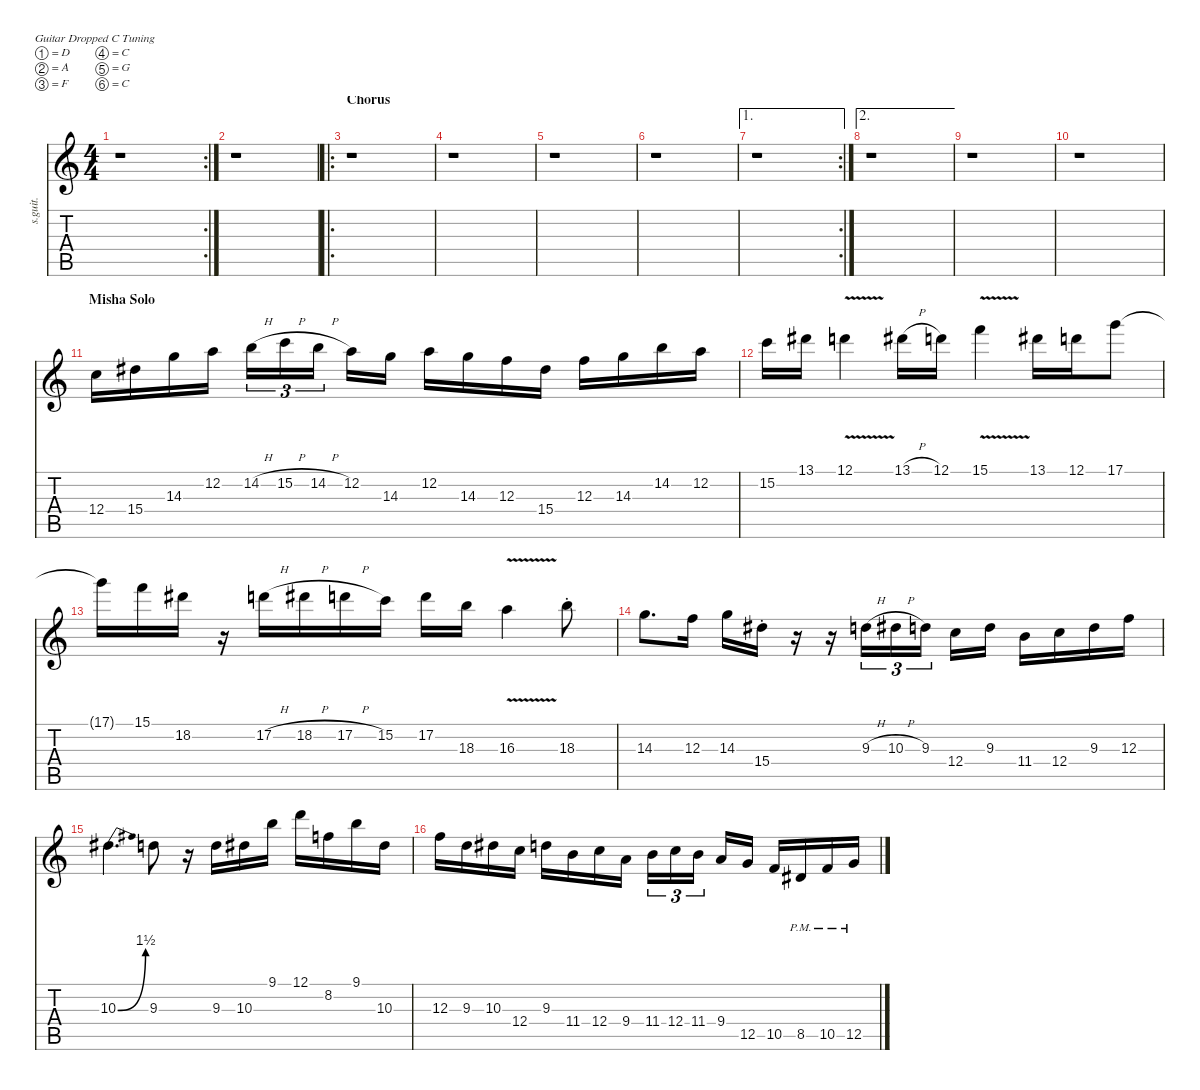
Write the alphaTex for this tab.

\defaultSystemsLayout 4
\hideDynamics
\bracketExtendMode nobrackets
\track ("Solo by Misha Mansoor" "s.guit.") {instrument overdrivenguitar}
\staff {score tabs}
\tuning (D4 A3 F3 C3 G2 C2)
\rc 2
\ts (4 4)
\tempo (116 hide)
\clef g2
\ks c
r.1{dy f} |
r.1 |
\ro
\section ("" "Chorus")
r.1 |
r.1 |
r.1 |
r.1 |
\ae 1
\rc 2
r.1 |
\ae 2
r.1 |
r.1 |
r.1 |
\section ("" "Misha Solo")
12.4.16{lyrics (0 "") lyrics (1 "") lyrics (2 "") lyrics (3 "") lyrics (4 "")} 15.4{acc #}.16{lyrics (0 "") lyrics (1 "") lyrics (2 "") lyrics (3 "") lyrics (4 "")} 14.3.16{lyrics (0 "") lyrics (1 "") lyrics (2 "") lyrics (3 "") lyrics (4 "")} 12.2.16{lyrics (0 "") lyrics (1 "") lyrics (2 "") lyrics (3 "") lyrics (4 "")} 14.2{h}.16{tu (3 2) lyrics (0 "") lyrics (1 "") lyrics (2 "") lyrics (3 "") lyrics (4 "")} 15.2{h}.16{tu (3 2) lyrics (0 "") lyrics (1 "") lyrics (2 "") lyrics (3 "") lyrics (4 "")} 14.2{h}.16{tu (3 2) lyrics (0 "") lyrics (1 "") lyrics (2 "") lyrics (3 "") lyrics (4 "")} 12.2.16{lyrics (0 "") lyrics (1 "") lyrics (2 "") lyrics (3 "") lyrics (4 "")} 14.3.16{lyrics (0 "") lyrics (1 "") lyrics (2 "") lyrics (3 "") lyrics (4 "")} 12.2.16{lyrics (0 "") lyrics (1 "") lyrics (2 "") lyrics (3 "") lyrics (4 "")} 14.3.16{lyrics (0 "") lyrics (1 "") lyrics (2 "") lyrics (3 "") lyrics (4 "")} 12.3.16{lyrics (0 "") lyrics (1 "") lyrics (2 "") lyrics (3 "") lyrics (4 "")} 15.4{acc #}.16{lyrics (0 "") lyrics (1 "") lyrics (2 "") lyrics (3 "") lyrics (4 "")} 12.3.16{lyrics (0 "") lyrics (1 "") lyrics (2 "") lyrics (3 "") lyrics (4 "")} 14.3.16{lyrics (0 "") lyrics (1 "") lyrics (2 "") lyrics (3 "") lyrics (4 "")} 14.2.16{lyrics (0 "") lyrics (1 "") lyrics (2 "") lyrics (3 "") lyrics (4 "")} 12.2.16{lyrics (0 "") lyrics (1 "") lyrics (2 "") lyrics (3 "") lyrics (4 "")} |
15.2.16{lyrics (0 "") lyrics (1 "") lyrics (2 "") lyrics (3 "") lyrics (4 "")} 13.1{acc #}.16{lyrics (0 "") lyrics (1 "") lyrics (2 "") lyrics (3 "") lyrics (4 "")} 12.1{v}.4{lyrics (0 "") lyrics (1 "") lyrics (2 "") lyrics (3 "") lyrics (4 "")} 13.1{h acc #}.16{lyrics (0 "") lyrics (1 "") lyrics (2 "") lyrics (3 "") lyrics (4 "")} 12.1.16{lyrics (0 "") lyrics (1 "") lyrics (2 "") lyrics (3 "") lyrics (4 "")} 15.1{v}.4{lyrics (0 "") lyrics (1 "") lyrics (2 "") lyrics (3 "") lyrics (4 "")} 13.1{acc #}.16{lyrics (0 "") lyrics (1 "") lyrics (2 "") lyrics (3 "") lyrics (4 "")} 12.1.16{lyrics (0 "") lyrics (1 "") lyrics (2 "") lyrics (3 "") lyrics (4 "")} 17.1.8{lyrics (0 "") lyrics (1 "") lyrics (2 "") lyrics (3 "") lyrics (4 "")} |
17.1{t}.16{lyrics (0 "") lyrics (1 "") lyrics (2 "") lyrics (3 "") lyrics (4 "")} 15.1.16{lyrics (0 "") lyrics (1 "") lyrics (2 "") lyrics (3 "") lyrics (4 "")} 18.2{acc #}.16{lyrics (0 "") lyrics (1 "") lyrics (2 "") lyrics (3 "") lyrics (4 "")} r.16 17.2{h}.16{lyrics (0 "") lyrics (1 "") lyrics (2 "") lyrics (3 "") lyrics (4 "")} 18.2{h acc #}.16{lyrics (0 "") lyrics (1 "") lyrics (2 "") lyrics (3 "") lyrics (4 "")} 17.2{h}.16{lyrics (0 "") lyrics (1 "") lyrics (2 "") lyrics (3 "") lyrics (4 "")} 15.2.16{lyrics (0 "") lyrics (1 "") lyrics (2 "") lyrics (3 "") lyrics (4 "")} 17.2.16{lyrics (0 "") lyrics (1 "") lyrics (2 "") lyrics (3 "") lyrics (4 "")} 18.3.16{lyrics (0 "") lyrics (1 "") lyrics (2 "") lyrics (3 "") lyrics (4 "")} 16.3{v}.4{lyrics (0 "") lyrics (1 "") lyrics (2 "") lyrics (3 "") lyrics (4 "")} 18.3{st}.8{lyrics (0 "") lyrics (1 "") lyrics (2 "") lyrics (3 "") lyrics (4 "")} |
14.3.8{d lyrics (0 "") lyrics (1 "") lyrics (2 "") lyrics (3 "") lyrics (4 "")} 12.3.16{lyrics (0 "") lyrics (1 "") lyrics (2 "") lyrics (3 "") lyrics (4 "")} 14.3.16{lyrics (0 "") lyrics (1 "") lyrics (2 "") lyrics (3 "") lyrics (4 "")} 15.4{st acc #}.16{lyrics (0 "") lyrics (1 "") lyrics (2 "") lyrics (3 "") lyrics (4 "")} r.16 r.16 9.3{h}.16{tu (3 2) lyrics (0 "") lyrics (1 "") lyrics (2 "") lyrics (3 "") lyrics (4 "")} 10.3{h acc #}.16{tu (3 2) lyrics (0 "") lyrics (1 "") lyrics (2 "") lyrics (3 "") lyrics (4 "")} 9.3.16{tu (3 2) lyrics (0 "") lyrics (1 "") lyrics (2 "") lyrics (3 "") lyrics (4 "")} 12.4.16{lyrics (0 "") lyrics (1 "") lyrics (2 "") lyrics (3 "") lyrics (4 "")} 9.3.16{lyrics (0 "") lyrics (1 "") lyrics (2 "") lyrics (3 "") lyrics (4 "")} 11.4.16{lyrics (0 "") lyrics (1 "") lyrics (2 "") lyrics (3 "") lyrics (4 "")} 12.4.16{lyrics (0 "") lyrics (1 "") lyrics (2 "") lyrics (3 "") lyrics (4 "")} 9.3.16{lyrics (0 "") lyrics (1 "") lyrics (2 "") lyrics (3 "") lyrics (4 "")} 12.3.16{lyrics (0 "") lyrics (1 "") lyrics (2 "") lyrics (3 "") lyrics (4 "")} |
10.3{be (bend 0 0 15 6) acc #}.4{d lyrics (0 "") lyrics (1 "") lyrics (2 "") lyrics (3 "") lyrics (4 "")} 9.3.8{lyrics (0 "") lyrics (1 "") lyrics (2 "") lyrics (3 "") lyrics (4 "")} r.16 9.3.16{lyrics (0 "") lyrics (1 "") lyrics (2 "") lyrics (3 "") lyrics (4 "")} 10.3{acc #}.16{lyrics (0 "") lyrics (1 "") lyrics (2 "") lyrics (3 "") lyrics (4 "")} 9.1.16{lyrics (0 "") lyrics (1 "") lyrics (2 "") lyrics (3 "") lyrics (4 "")} 12.1.16{lyrics (0 "") lyrics (1 "") lyrics (2 "") lyrics (3 "") lyrics (4 "")} 8.2.16{lyrics (0 "") lyrics (1 "") lyrics (2 "") lyrics (3 "") lyrics (4 "")} 9.1.16{lyrics (0 "") lyrics (1 "") lyrics (2 "") lyrics (3 "") lyrics (4 "")} 10.3{acc #}.16{lyrics (0 "") lyrics (1 "") lyrics (2 "") lyrics (3 "") lyrics (4 "")} |
12.3.16{lyrics (0 "") lyrics (1 "") lyrics (2 "") lyrics (3 "") lyrics (4 "")} 9.3.16{lyrics (0 "") lyrics (1 "") lyrics (2 "") lyrics (3 "") lyrics (4 "")} 10.3{acc #}.16{lyrics (0 "") lyrics (1 "") lyrics (2 "") lyrics (3 "") lyrics (4 "")} 12.4.16{lyrics (0 "") lyrics (1 "") lyrics (2 "") lyrics (3 "") lyrics (4 "")} 9.3.16{lyrics (0 "") lyrics (1 "") lyrics (2 "") lyrics (3 "") lyrics (4 "")} 11.4.16{lyrics (0 "") lyrics (1 "") lyrics (2 "") lyrics (3 "") lyrics (4 "")} 12.4.16{lyrics (0 "") lyrics (1 "") lyrics (2 "") lyrics (3 "") lyrics (4 "")} 9.4.16{lyrics (0 "") lyrics (1 "") lyrics (2 "") lyrics (3 "") lyrics (4 "")} 11.4.16{tu (3 2) lyrics (0 "") lyrics (1 "") lyrics (2 "") lyrics (3 "") lyrics (4 "")} 12.4.16{tu (3 2) lyrics (0 "") lyrics (1 "") lyrics (2 "") lyrics (3 "") lyrics (4 "")} 11.4.16{tu (3 2) lyrics (0 "") lyrics (1 "") lyrics (2 "") lyrics (3 "") lyrics (4 "")} 9.4.16{lyrics (0 "") lyrics (1 "") lyrics (2 "") lyrics (3 "") lyrics (4 "")} 12.5.16{lyrics (0 "") lyrics (1 "") lyrics (2 "") lyrics (3 "") lyrics (4 "")} 10.5.16{lyrics (0 "") lyrics (1 "") lyrics (2 "") lyrics (3 "") lyrics (4 "")} 8.5{pm acc #}.16{lyrics (0 "") lyrics (1 "") lyrics (2 "") lyrics (3 "") lyrics (4 "")} 10.5{pm}.16{lyrics (0 "") lyrics (1 "") lyrics (2 "") lyrics (3 "") lyrics (4 "")} 12.5{pm}.16{lyrics (0 "") lyrics (1 "") lyrics (2 "") lyrics (3 "") lyrics (4 "")}
